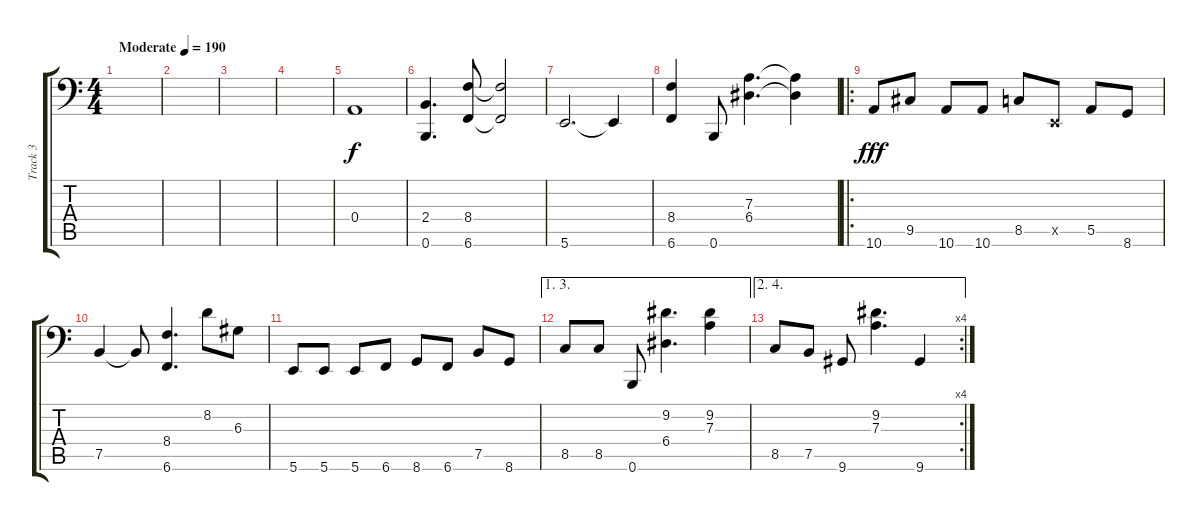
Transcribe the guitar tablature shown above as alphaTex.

\track ("Track 3" "Track 3") {instrument slapbass1}
\staff {score tabs}
\tuning (B2 Gb2 D2 A1 E1 B0) {hide}
\ts (4 4)
\tempo (190 "Moderate")
\clef f4
\ks c
|
|
|
|
0.4.1 |
(2.4 0.6).4{d} (8.4 6.6).8 (8.4{t} 6.6{t}).2 |
5.6.2{d} 5.6{t}.4 |
(8.4 6.6).4 0.6.8 (7.3 6.4).4{d} (7.3{t} 6.4{t}).4{dy f} |
\ro
10.6.8{dy fff} 9.5.8 10.6.8 10.6.8 8.5.8 0.5{x}.8 5.5.8 8.6.8 |
7.5.4 7.5{t}.8 (8.4 6.6).4{d} 8.2.8 6.3.8 |
5.6.8 5.6.8 5.6.8 6.6.8 8.6.8 6.6.8 7.5.8 8.6.8 |
\ae (1 3)
8.5.8 8.5.8 0.6.8 (9.2 6.4).4{d} (9.2 7.3).4 |
\ae (2 4)
\rc 4
8.5.8 7.5.8 9.6.8 (9.2 7.3).4{d} 9.6.4
